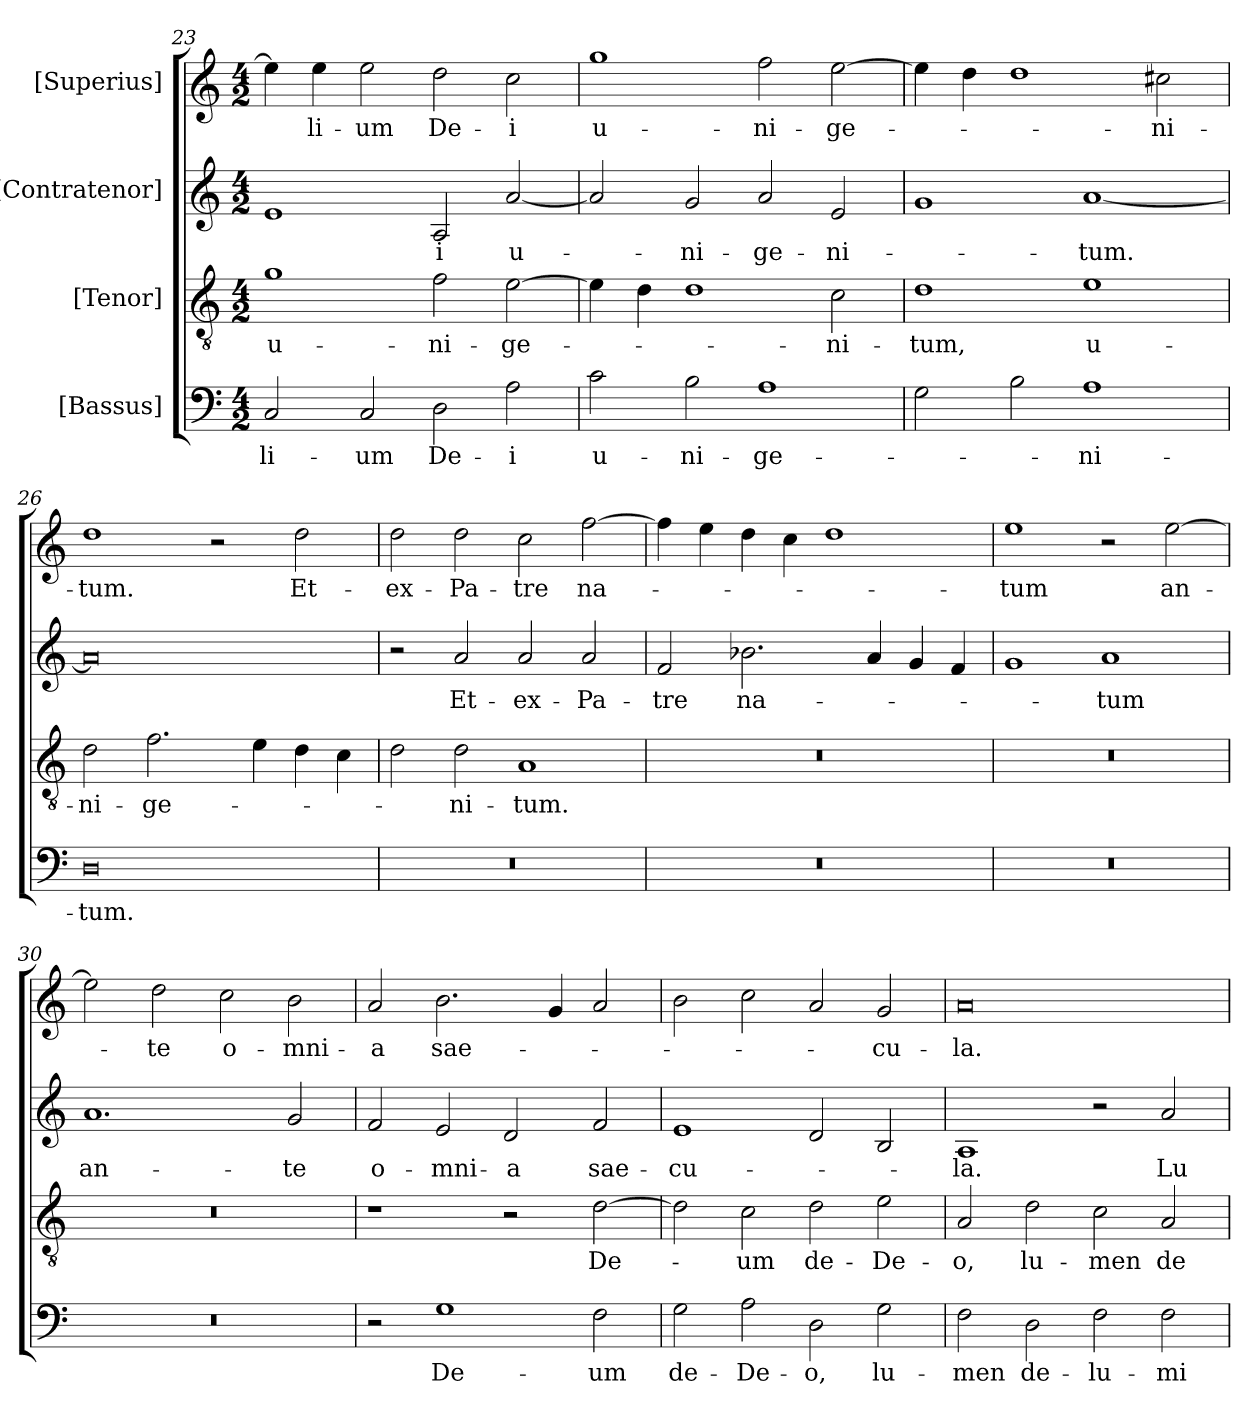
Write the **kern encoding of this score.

**kern	**text	**kern	**text	**kern	**text	**kern	**text
*part4	*part4	*part3	*part3	*part2	*part2	*part1	*part1
*staff4	*staff4	*staff3	*staff3	*staff2	*staff2	*staff1	*staff1
*I"[Bassus]	*	*I"[Tenor]	*	*I"[Contratenor]	*	*I"[Superius]	*
*clefF4	*	*clefGv2	*	*clefG2	*	*clefG2	*
*k[]	*	*k[]	*	*k[]	*	*k[]	*
*M4/2	*	*M4/2	*	*M4/2	*	*M4/2	*
=23	=23	=23	=23	=23	=23	=23	=23
2C/	-li-	1g\	u-	1e/	.	4ee\]	.
.	.	.	.	.	.	4ee\	-li-
2C/	-um	.	.	.	.	2ee\	-um
2D\	De-	2f\	-ni-	2A/	-i	2dd\	De-
2A\	-i	[2e\	-ge-	[2a/	u-	2cc\	-i
=24	=24	=24	=24	=24	=24	=24	=24
2c\	u-	4e\]	.	2a/]	.	1gg\	u-
.	.	4d\	.	.	.	.	.
2B\	-ni-	1d\	.	2g/	-ni-	.	.
1A\	-ge-	.	.	2a/	-ge-	2ff\	-ni-
.	.	2c\	-ni-	2e/	-ni-	[2ee\	-ge-
=25	=25	=25	=25	=25	=25	=25	=25
2G\	.	1d\	-tum,	1g/	.	4ee\]	.
.	.	.	.	.	.	4dd\	.
2B\	.	.	.	.	.	1dd\	.
1A\	-ni-	1e\	u-	[1a/	-tum.	.	.
.	.	.	.	.	.	2cc#X\	-ni-
=26	=26	=26	=26	=26	=26	=26	=26
0D\	-tum.	2d\	-ni-	0a/]	.	1dd\	-tum.
.	.	2.f\	-ge-	.	.	.	.
.	.	.	.	.	.	2r	.
.	.	4e\	.	.	.	.	.
.	.	4d\	.	.	.	2dd\	Et-
.	.	4c\	.	.	.	.	.
=27	=27	=27	=27	=27	=27	=27	=27
0r	.	2d\	.	2r	.	2dd\	ex-
.	.	2d\	-ni-	2a/	Et-	2dd\	Pa-
.	.	1A/	-tum.	2a/	ex-	2cc\	-tre
.	.	.	.	2a/	Pa-	[2ff\	na-
=28	=28	=28	=28	=28	=28	=28	=28
0r	.	0r	.	2f/	-tre	4ff\]	.
.	.	.	.	.	.	4ee\	.
.	.	.	.	2.b-X\	na-	4dd\	.
.	.	.	.	.	.	4cc\	.
.	.	.	.	.	.	1dd\	.
.	.	.	.	4a/	.	.	.
.	.	.	.	4g/	.	.	.
.	.	.	.	4f/	.	.	.
=29	=29	=29	=29	=29	=29	=29	=29
0r	.	0r	.	1g/	.	1ee\	-tum
.	.	.	.	1a/	-tum	2r	.
.	.	.	.	.	.	[2ee\	an-
=30	=30	=30	=30	=30	=30	=30	=30
0r	.	0r	.	1.a/	an-	2ee\]	.
.	.	.	.	.	.	2dd\	-te
.	.	.	.	.	.	2cc\	o-
.	.	.	.	2g/	-te	2b\	-mni-
=31	=31	=31	=31	=31	=31	=31	=31
2r	.	1r	.	2f/	o-	2a/	-a
1G\	De-	.	.	2e/	-mni-	2.b\	sae-
.	.	2r	.	2d/	-a	.	.
.	.	.	.	.	.	4g/	.
2F\	-um	[2d\	De-	2f/	sae-	2a/	.
=32	=32	=32	=32	=32	=32	=32	=32
2G\	de-	2d\]	.	1e/	-cu-	2b\	.
2A\	De-	2c\	-um	.	.	2cc\	.
2D\	-o,	2d\	de-	2d/	.	2a/	.
2G\	lu-	2e\	De-	2B/	.	2g/	-cu-
=33	=33	=33	=33	=33	=33	=33	=33
2F\	-men	2A/	-o,	1A/	-la.	0a/	-la.
2D\	de-	2d\	lu-	.	.	.	.
2F\	lu-	2c\	-men	2r	.	.	.
2F\	-mi-	2A/	de-	2a/	Lu-	.	.
=	=	=	=	=	=	=	=
*-	*-	*-	*-	*-	*-	*-	*-
